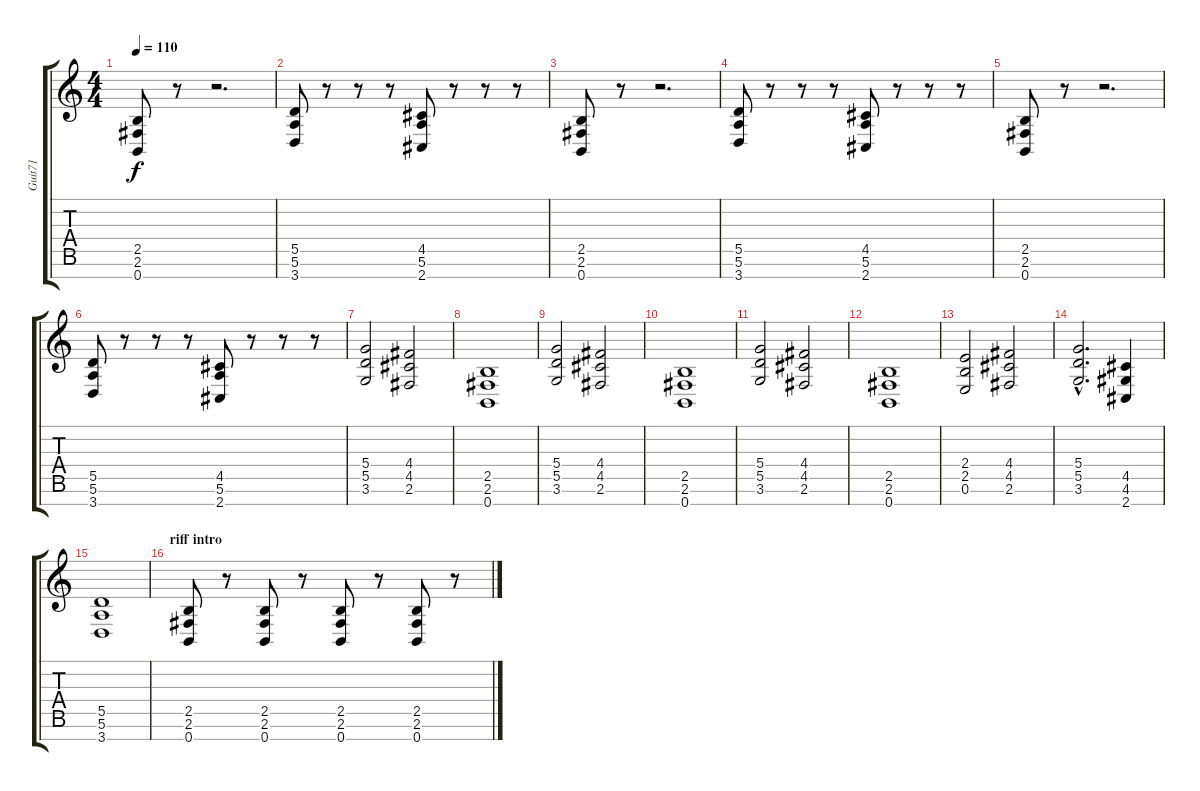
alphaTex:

\track ("Guit71" "Guit71") {instrument distortionguitar}
\staff {score tabs}
\tuning (E4 B3 G3 D3 A2 E2 B1) {hide}
\ts (4 4)
\tempo 110
\clef g2
\ks c
(2.5 2.6 0.7).8{dy f} r.8 r.2{d} |
(5.5 5.6 3.7).8 r.8 r.8 r.8 (4.5 5.6 2.7).8 r.8 r.8 r.8 |
(2.5 2.6 0.7).8 r.8 r.2{d} |
(5.5 5.6 3.7).8 r.8 r.8 r.8 (4.5 5.6 2.7).8 r.8 r.8 r.8 |
(2.5 2.6 0.7).8 r.8 r.2{d} |
(5.5 5.6 3.7).8 r.8 r.8 r.8 (4.5 5.6 2.7).8 r.8 r.8 r.8 |
(5.4 5.5 3.6).2 (4.4 4.5 2.6).2 |
(2.5 2.6 0.7).1 |
(5.4 5.5 3.6).2 (4.4 4.5 2.6).2 |
(2.5 2.6 0.7).1 |
(5.4 5.5 3.6).2 (4.4 4.5 2.6).2 |
(2.5 2.6 0.7).1 |
(2.4 2.5 0.6).2 (4.4 4.5 2.6).2 |
(5.4{hac} 5.5{hac} 3.6{hac}).2{d} (4.5 4.6 2.7).4 |
(5.5 5.6 3.7).1 |
\section ("" "riff intro")
(2.5 2.6 0.7).8 r.8 (2.5 2.6 0.7).8 r.8 (2.5 2.6 0.7).8 r.8 (2.5 2.6 0.7).8 r.8
